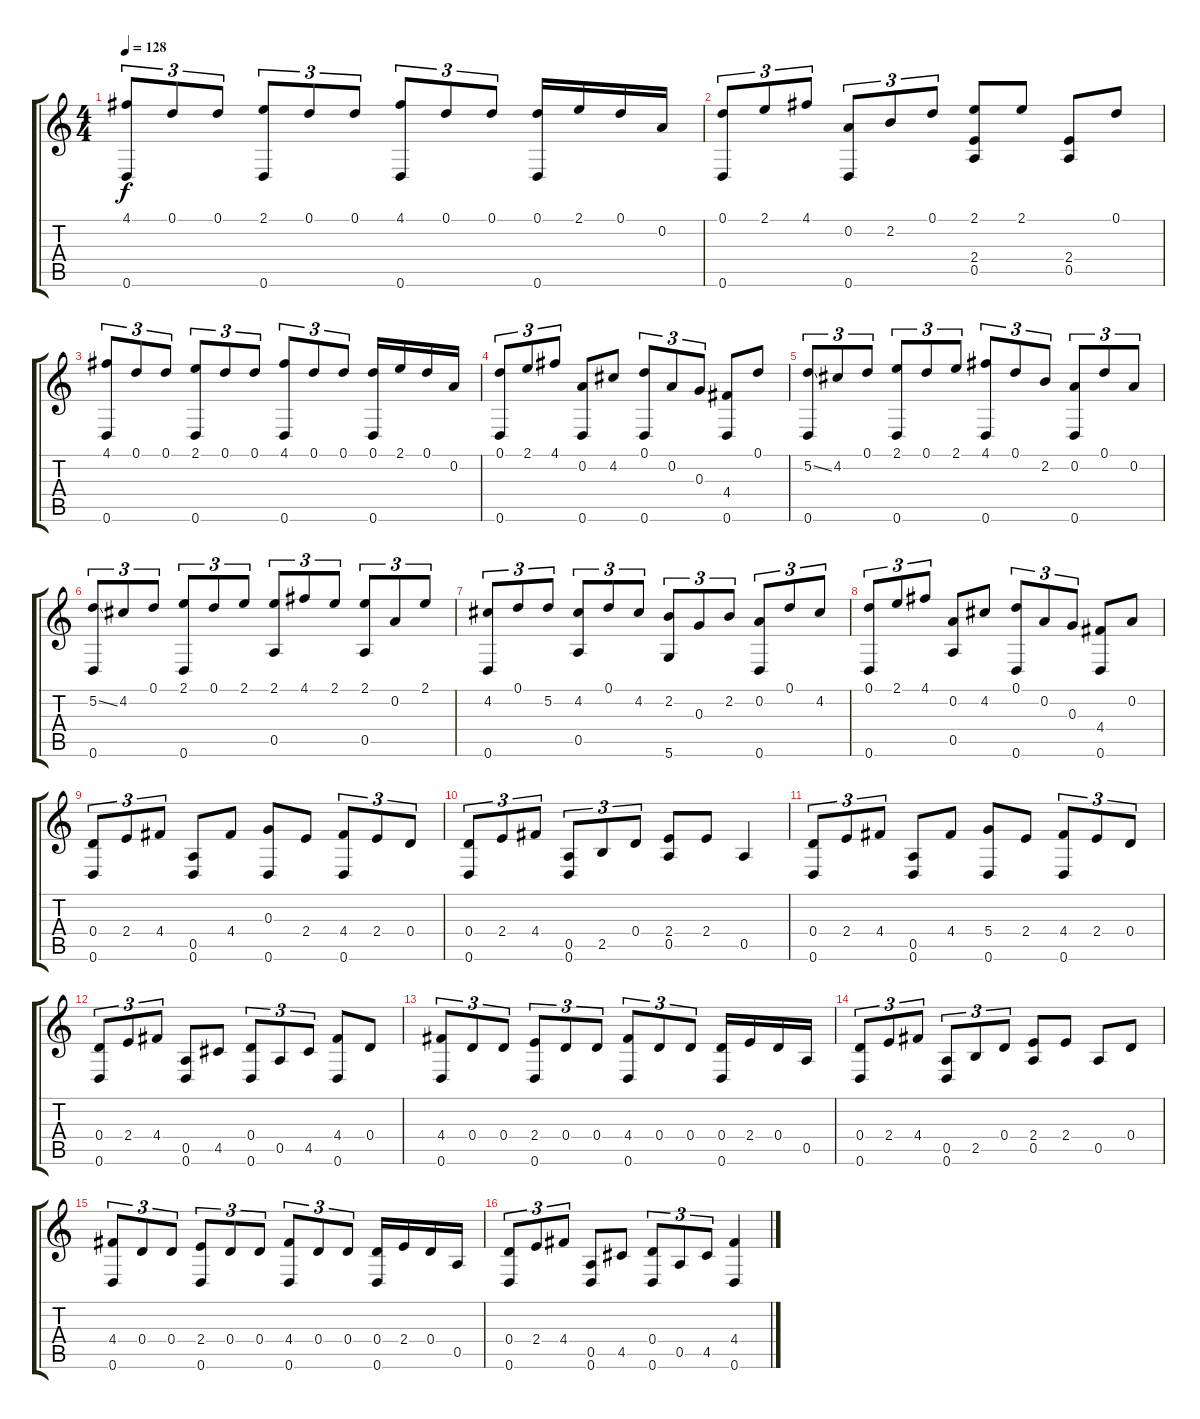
\track "" {instrument acousticguitarsteel}
\staff {score tabs}
\tuning (D4 A3 G3 D3 A2 D2) {hide}
\ts (4 4)
\tempo 128
\clef g2
\ks c
(4.1 0.6).8{tu (3 2) dy f} 0.1.8{tu (3 2)} 0.1.8{tu (3 2)} (2.1 0.6).8{tu (3 2)} 0.1.8{tu (3 2)} 0.1.8{tu (3 2)} (4.1 0.6).8{tu (3 2)} 0.1.8{tu (3 2)} 0.1.8{tu (3 2)} (0.1 0.6).16 2.1.16 0.1.16 0.2.16 |
(0.1 0.6).8{tu (3 2)} 2.1.8{tu (3 2)} 4.1.8{tu (3 2)} (0.2 0.6).8{tu (3 2)} 2.2.8{tu (3 2)} 0.1.8{tu (3 2)} (2.1 2.4 0.5).8 2.1.8 (2.4 0.5).8 0.1.8 |
(4.1 0.6).8{tu (3 2)} 0.1.8{tu (3 2)} 0.1.8{tu (3 2)} (2.1 0.6).8{tu (3 2)} 0.1.8{tu (3 2)} 0.1.8{tu (3 2)} (4.1 0.6).8{tu (3 2)} 0.1.8{tu (3 2)} 0.1.8{tu (3 2)} (0.1 0.6).16 2.1.16 0.1.16 0.2.16 |
(0.1 0.6).8{tu (3 2)} 2.1.8{tu (3 2)} 4.1.8{tu (3 2)} (0.2 0.6).8 4.2.8 (0.1 0.6).8{tu (3 2)} 0.2.8{tu (3 2)} 0.3.8{tu (3 2)} (4.4 0.6).8 0.1.8 |
(5.2{ss} 0.6).8{tu (3 2)} 4.2.8{tu (3 2)} 0.1.8{tu (3 2)} (2.1 0.6).8{tu (3 2)} 0.1.8{tu (3 2)} 2.1.8{tu (3 2)} (4.1 0.6).8{tu (3 2)} 0.1.8{tu (3 2)} 2.2.8{tu (3 2)} (0.2 0.6).8{tu (3 2)} 0.1.8{tu (3 2)} 0.2.8{tu (3 2)} |
(5.2{ss} 0.6).8{tu (3 2)} 4.2.8{tu (3 2)} 0.1.8{tu (3 2)} (2.1 0.6).8{tu (3 2)} 0.1.8{tu (3 2)} 2.1.8{tu (3 2)} (2.1 0.5).8{tu (3 2)} 4.1.8{tu (3 2)} 2.1.8{tu (3 2)} (2.1 0.5).8{tu (3 2)} 0.2.8{tu (3 2)} 2.1.8{tu (3 2)} |
(4.2 0.6).8{tu (3 2)} 0.1.8{tu (3 2)} 5.2.8{tu (3 2)} (4.2 0.5).8{tu (3 2)} 0.1.8{tu (3 2)} 4.2.8{tu (3 2)} (2.2 5.6).8{tu (3 2)} 0.3.8{tu (3 2)} 2.2.8{tu (3 2)} (0.2 0.6).8{tu (3 2)} 0.1.8{tu (3 2)} 4.2.8{tu (3 2)} |
(0.1 0.6).8{tu (3 2)} 2.1.8{tu (3 2)} 4.1.8{tu (3 2)} (0.2 0.5).8 4.2.8 (0.1 0.6).8{tu (3 2)} 0.2.8{tu (3 2)} 0.3.8{tu (3 2)} (4.4 0.6).8 0.2.8 |
(0.4 0.6).8{tu (3 2)} 2.4.8{tu (3 2)} 4.4.8{tu (3 2)} (0.5 0.6).8 4.4.8 (0.3 0.6).8 2.4.8 (4.4 0.6).8{tu (3 2)} 2.4.8{tu (3 2)} 0.4.8{tu (3 2)} |
(0.4 0.6).8{tu (3 2)} 2.4.8{tu (3 2)} 4.4.8{tu (3 2)} (0.5 0.6).8{tu (3 2)} 2.5.8{tu (3 2)} 0.4.8{tu (3 2)} (2.4 0.5).8 2.4.8 0.5.4 |
(0.4 0.6).8{tu (3 2)} 2.4.8{tu (3 2)} 4.4.8{tu (3 2)} (0.5 0.6).8 4.4.8 (5.4 0.6).8 2.4.8 (4.4 0.6).8{tu (3 2)} 2.4.8{tu (3 2)} 0.4.8{tu (3 2)} |
(0.4 0.6).8{tu (3 2)} 2.4.8{tu (3 2)} 4.4.8{tu (3 2)} (0.5 0.6).8 4.5.8 (0.4 0.6).8{tu (3 2)} 0.5.8{tu (3 2)} 4.5.8{tu (3 2)} (4.4 0.6).8 0.4.8 |
(4.4 0.6).8{tu (3 2)} 0.4.8{tu (3 2)} 0.4.8{tu (3 2)} (2.4 0.6).8{tu (3 2)} 0.4.8{tu (3 2)} 0.4.8{tu (3 2)} (4.4 0.6).8{tu (3 2)} 0.4.8{tu (3 2)} 0.4.8{tu (3 2)} (0.4 0.6).16 2.4.16 0.4.16 0.5.16 |
(0.4 0.6).8{tu (3 2)} 2.4.8{tu (3 2)} 4.4.8{tu (3 2)} (0.5 0.6).8{tu (3 2)} 2.5.8{tu (3 2)} 0.4.8{tu (3 2)} (2.4 0.5).8 2.4.8 0.5.8 0.4.8 |
(4.4 0.6).8{tu (3 2)} 0.4.8{tu (3 2)} 0.4.8{tu (3 2)} (2.4 0.6).8{tu (3 2)} 0.4.8{tu (3 2)} 0.4.8{tu (3 2)} (4.4 0.6).8{tu (3 2)} 0.4.8{tu (3 2)} 0.4.8{tu (3 2)} (0.4 0.6).16 2.4.16 0.4.16 0.5.16 |
(0.4 0.6).8{tu (3 2)} 2.4.8{tu (3 2)} 4.4.8{tu (3 2)} (0.5 0.6).8 4.5.8 (0.4 0.6).8{tu (3 2)} 0.5.8{tu (3 2)} 4.5.8{tu (3 2)} (4.4 0.6).4
